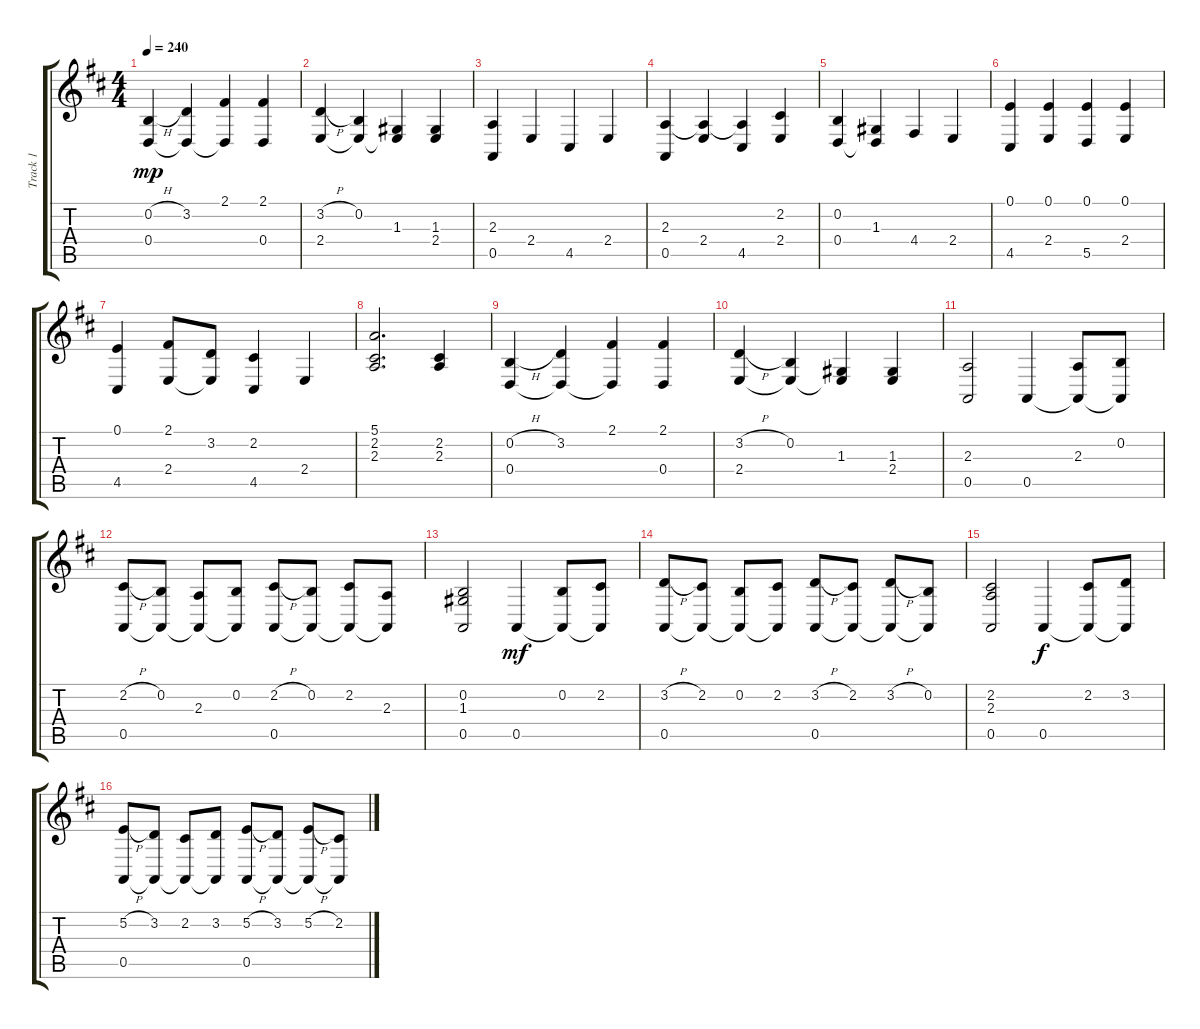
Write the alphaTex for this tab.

\track ("Track 1" "Track 1") {instrument musicbox}
\staff {score tabs}
\tuning (E4 B3 G3 D3 A2 D2) {hide}
\ts (4 4)
\tempo 240
\clef g2
\ks d
(0.2{h} 0.4).4{dy mp} (3.2 0.4{t}).4 (2.1 0.4{t}).4 (2.1 0.4).4 |
(3.2{h} 2.4).4 (0.2 2.4{t}).4 (1.3 2.4{t}).4 (1.3 2.4).4 |
(2.3 0.5).4 2.4.4 4.5.4 2.4.4 |
(2.3 0.5).4 (2.3{t} 2.4).4 (2.3{t} 4.5).4 (2.2 2.4).4 |
(0.2 0.4).4 (1.3 0.4{t}).4 4.4.4 2.4.4 |
(0.1 4.5).4 (0.1 2.4).4 (0.1 5.5).4 (0.1 2.4).4 |
(0.1 4.5).4 (2.1 2.4).8 (3.2 2.4{t}).8 (2.2 4.5).4 2.4.4 |
(5.1 2.2 2.3).2{d} (2.2 2.3).4 |
(0.2{h} 0.4).4 (3.2 0.4{t}).4 (2.1 0.4{t}).4 (2.1 0.4).4 |
(3.2{h} 2.4).4 (0.2 2.4{t}).4 (1.3 2.4{t}).4 (1.3 2.4).4 |
(2.3 0.5).2 0.5.4 (2.3 0.5{t}).8 (0.2 0.5{t}).8 |
(2.2{h} 0.5).8 (0.2 0.5{t}).8 (2.3 0.5{t}).8 (0.2 0.5{t}).8 (2.2{h} 0.5).8 (0.2 0.5{t}).8 (2.2 0.5{t}).8 (2.3 0.5{t}).8 |
(0.2 1.3 0.5).2 0.5.4{dy mf} (0.2 0.5{t}).8 (2.2 0.5{t}).8 |
(3.2{h} 0.5).8 (2.2 0.5{t}).8 (0.2 0.5{t}).8 (2.2 0.5{t}).8 (3.2{h} 0.5).8 (2.2 0.5{t}).8 (3.2{h} 0.5{t}).8 (0.2 0.5{t}).8 |
(2.2 2.3 0.5).2 0.5.4{dy f} (2.2 0.5{t}).8 (3.2 0.5{t}).8 |
(5.2{h} 0.5).8 (3.2 0.5{t}).8 (2.2 0.5{t}).8 (3.2 0.5{t}).8 (5.2{h} 0.5).8 (3.2 0.5{t}).8 (5.2{h} 0.5{t}).8 (2.2 0.5{t}).8
